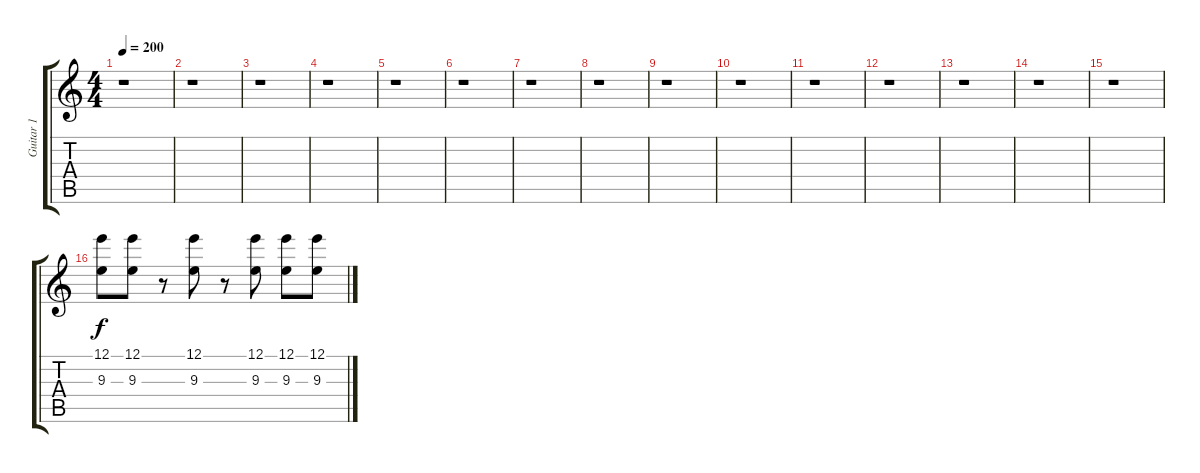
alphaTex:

\track ("Guitar 1" "Guitar 1") {instrument distortionguitar}
\staff {score tabs}
\tuning (E4 B3 G3 D3 A2 E2) {hide}
\ts (4 4)
\tempo 200
\clef g2
\ks c
r.1{dy f} |
r.1 |
r.1 |
r.1 |
r.1 |
r.1 |
r.1 |
r.1 |
r.1 |
r.1 |
r.1 |
r.1 |
r.1 |
r.1 |
r.1 |
(12.1 9.3).8 (12.1 9.3).8 r.8 (12.1 9.3).8 r.8 (12.1 9.3).8 (12.1 9.3).8 (12.1 9.3).8
